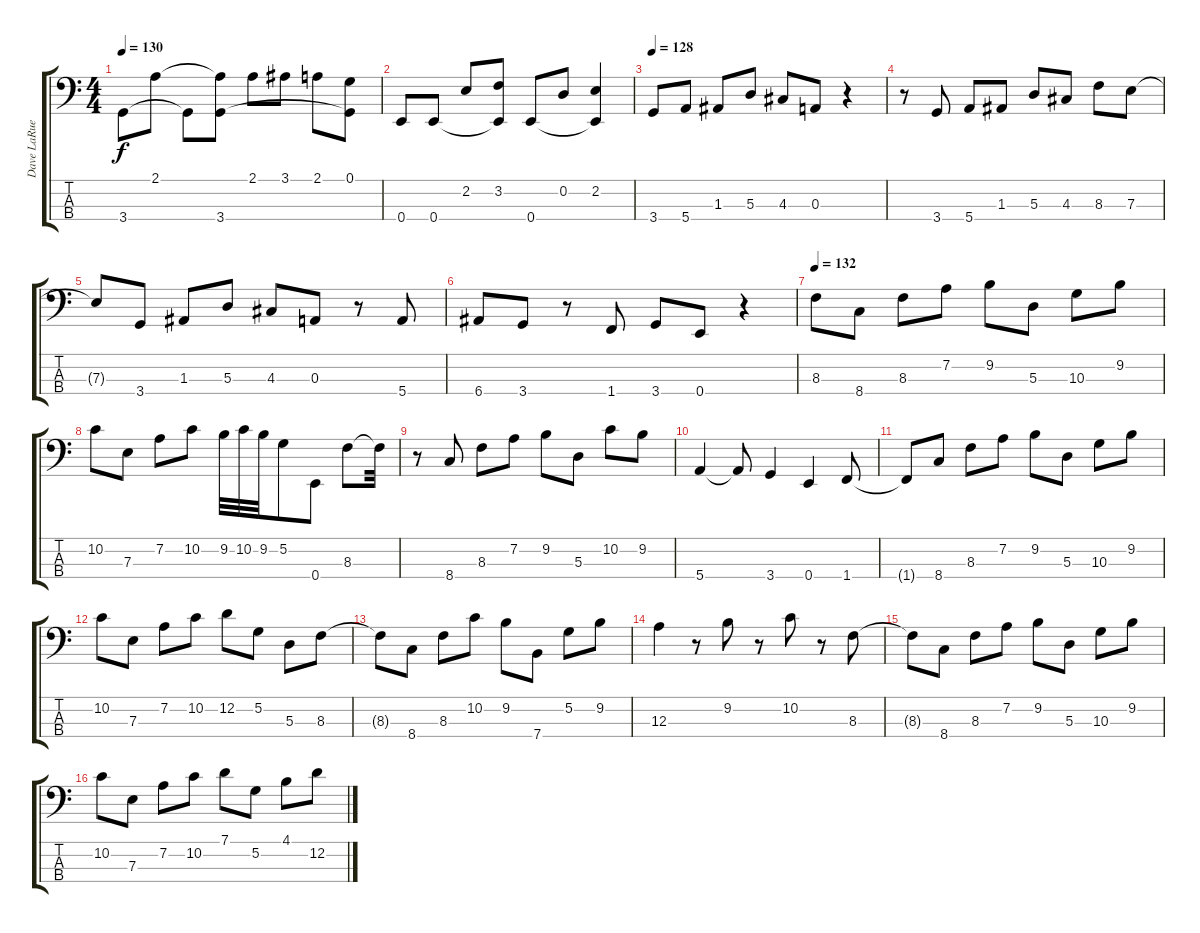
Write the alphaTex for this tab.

\track ("Dave LaRue" "Dave LaRue") {instrument electricbassfinger}
\staff {score tabs}
\tuning (G2 D2 A1 E1) {hide}
\ts (4 4)
\tempo 130
\clef f4
\ks c
3.4.8{dy f} 2.1.8 3.4{t}.8 (2.1{t} 3.4).8 2.1.8 3.1.8 2.1.8 (0.1 3.4{t}).8 |
0.4.8 0.4.8 2.2.8 (3.2 0.4{t}).8 0.4.8 0.2.8 (2.2 0.4{t}).4 |
\tempo 128
3.4.8 5.4.8 1.3.8 5.3.8 4.3.8 0.3.8 r.4 |
r.8 3.4.8 5.4.8 1.3.8 5.3.8 4.3.8 8.3.8 7.3.8 |
7.3{t}.8 3.4.8 1.3.8 5.3.8 4.3.8 0.3.8 r.8 5.4.8 |
6.4.8 3.4.8 r.8 1.4.8 3.4.8 0.4.8 r.4 |
\tempo 132
8.3.8 8.4.8 8.3.8 7.2.8 9.2.8 5.3.8 10.3.8 9.2.8 |
10.2.8 7.3.8 7.2.8 10.2.8 9.2.32 10.2.32 9.2.32 5.2.8 0.4.8 8.3.8 8.3{t}.32 |
r.8 8.4.8 8.3.8 7.2.8 9.2.8 5.3.8 10.2.8 9.2.8 |
5.4.4 5.4{t}.8 3.4.4 0.4.4 1.4.8 |
1.4{t}.8 8.4.8 8.3.8 7.2.8 9.2.8 5.3.8 10.3.8 9.2.8 |
10.2.8 7.3.8 7.2.8 10.2.8 12.2.8 5.2.8 5.3.8 8.3.8 |
8.3{t}.8 8.4.8 8.3.8 10.2.8 9.2.8 7.4.8 5.2.8 9.2.8 |
12.3.4 r.8 9.2.8 r.8 10.2.8 r.8 8.3.8 |
8.3{t}.8 8.4.8 8.3.8 7.2.8 9.2.8 5.3.8 10.3.8 9.2.8 |
10.2.8 7.3.8 7.2.8 10.2.8 7.1.8 5.2.8 4.1.8 12.2.8
